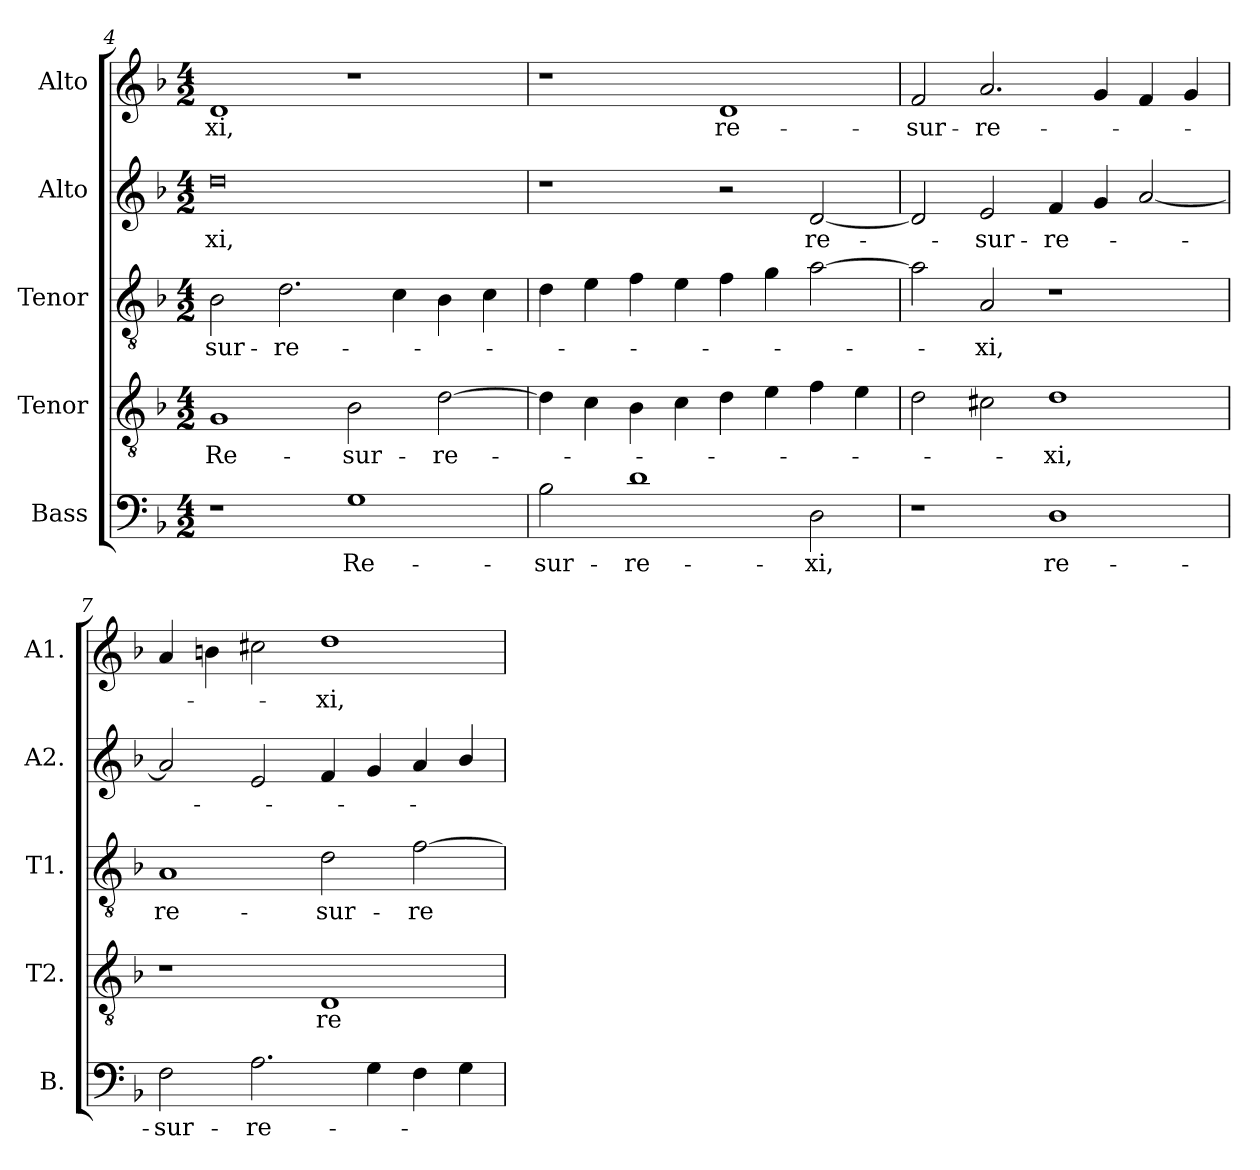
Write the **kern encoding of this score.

**kern	**text	**kern	**text	**kern	**text	**kern	**text	**kern	**text
*part5	*part5	*part4	*part4	*part3	*part3	*part2	*part2	*part1	*part1
*staff5	*staff5	*staff4	*staff4	*staff3	*staff3	*staff2	*staff2	*staff1	*staff1
*I"Bass	*	*I"Tenor	*	*I"Tenor	*	*I"Alto	*	*I"Alto	*
*I'B.	*	*I'T2.	*	*I'T1.	*	*I'A2.	*	*I'A1.	*
*clefF4	*	*clefGv2	*	*clefGv2	*	*clefG2	*	*clefG2	*
*	*	*ITrd7c12	*	*ITrd7c12	*	*	*	*	*
*k[b-]	*	*k[b-]	*	*k[b-]	*	*k[b-]	*	*k[b-]	*
*F:	*	*F:	*	*F:	*	*F:	*	*F:	*
*M4/2	*	*M4/2	*	*M4/2	*	*M4/2	*	*M4/2	*
=4	=4	=4	=4	=4	=4	=4	=4	=4	=4
!	!	!	!LO:LY:b:color=#000000	!	!	!	!	!	!
!	!	!	!	!	!LO:LY:b:color=#000000	!	!	!	!
!	!	!	!	!	!	!	!LO:LY:b:color=#000000	!	!
!	!	!	!	!	!	!	!	!	!LO:LY:b:color=#000000
1r	.	1GGi	Re-	2BB-i\	-sur-	0ddi	-xi,	1di	-xi,
!	!	!	!	!	!LO:LY:b:color=#000000	!	!	!	!
.	.	.	.	2.Di\	-re-	.	.	.	.
!	!LO:LY:b:color=#000000	!	!	!	!	!	!	!	!
!	!	!	!LO:LY:b:color=#000000	!	!	!	!	!	!
1Gi	Re-	2BB-i\	-sur-	.	.	.	.	1r	.
.	.	.	.	4Ci\	.	.	.	.	.
!	!	!	!LO:LY:b:color=#000000	!	!	!	!	!	!
.	.	[2Di\	-re-	4BB-i\	.	.	.	.	.
.	.	.	.	4Ci\	.	.	.	.	.
!!LO:LB:g=z
=5	=5	=5	=5	=5	=5	=5	=5	=5	=5
!	!LO:LY:b:color=#000000	!	!	!	!	!	!	!	!
2B-i\	-sur-	4Di\]	.	4Di\	.	1r	.	1r	.
.	.	4Ci\	.	4Ei\	.	.	.	.	.
!	!LO:LY:b:color=#000000	!	!	!	!	!	!	!	!
1di	-re-	4BB-i\	.	4Fi\	.	.	.	.	.
.	.	4Ci\	.	4Ei\	.	.	.	.	.
!	!	!	!	!	!	!	!	!	!LO:LY:b:color=#000000
.	.	4Di\	.	4Fi\	.	2r	.	1di	re-
.	.	4Ei\	.	4Gi\	.	.	.	.	.
!	!LO:LY:b:color=#000000	!	!	!	!	!	!	!	!
!	!	!	!	!	!	!	!LO:LY:b:color=#000000	!	!
2Di\	-xi,	4Fi\	.	[2Ai\	.	[2di/	re-	.	.
.	.	4Ei\	.	.	.	.	.	.	.
=6	=6	=6	=6	=6	=6	=6	=6	=6	=6
!	!	!	!	!	!	!	!	!	!LO:LY:b:color=#000000
1r	.	2Di\	.	2Ai\]	.	2di/]	.	2fi/	-sur-
!	!	!	!	!	!LO:LY:b:color=#000000	!	!	!	!
!	!	!	!	!	!	!	!LO:LY:b:color=#000000	!	!
!	!	!	!	!	!	!	!	!	!LO:LY:b:color=#000000
.	.	2C#Xi\	.	2AAi/	-xi,	2ei/	-sur-	2.ai/	-re-
!	!LO:LY:b:color=#000000	!	!	!	!	!	!	!	!
!	!	!	!LO:LY:b:color=#000000	!	!	!	!	!	!
!	!	!	!	!	!	!	!LO:LY:b:color=#000000	!	!
1Di	re-	1Di	-xi,	1r	.	4fi/	-re-	.	.
.	.	.	.	.	.	4gi/	.	4gi/	.
.	.	.	.	.	.	[2ai/	.	4fi/	.
.	.	.	.	.	.	.	.	4gi/	.
=7	=7	=7	=7	=7	=7	=7	=7	=7	=7
!	!LO:LY:b:color=#000000	!	!	!	!	!	!	!	!
!	!	!	!	!	!LO:LY:b:color=#000000	!	!	!	!
2Fi\	-sur-	1r	.	1AAi	re-	2ai/]	.	4ai/	.
.	.	.	.	.	.	.	.	4bni\	.
!	!LO:LY:b:color=#000000	!	!	!	!	!	!	!	!
2.Ai\	-re-	.	.	.	.	2ei/	.	2cc#Xi\	.
!	!	!	!LO:LY:b:color=#000000	!	!	!	!	!	!
!	!	!	!	!	!LO:LY:b:color=#000000	!	!	!	!
!	!	!	!	!	!	!	!	!	!LO:LY:b:color=#000000
.	.	1DDi	re-	2Di\	-sur-	4fi/	.	1ddi	-xi,
4Gi\	.	.	.	.	.	4gi/	.	.	.
!	!	!	!	!	!LO:LY:b:color=#000000	!	!	!	!
4Fi\	.	.	.	[2Fi\	-re-	4ai/	.	.	.
4Gi\	.	.	.	.	.	4b-i/	.	.	.
=	=	=	=	=	=	=	=	=	=
*-	*-	*-	*-	*-	*-	*-	*-	*-	*-
